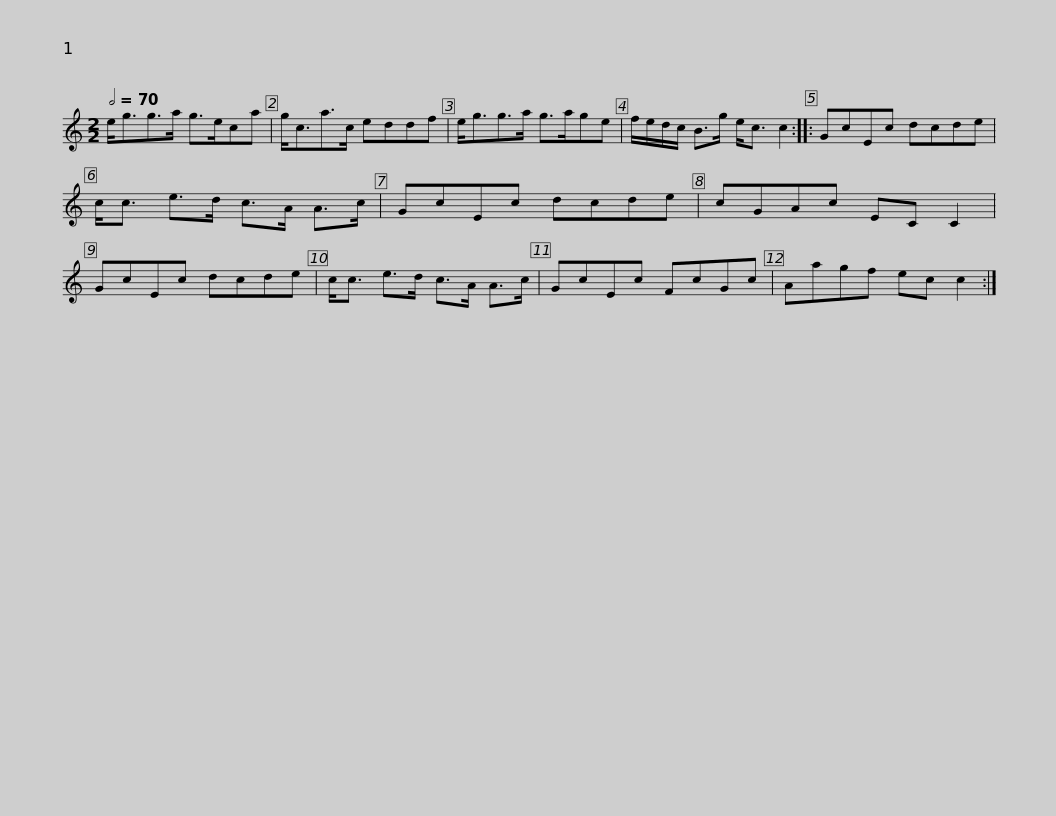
X:1
L:1/8
Q:1/2=70
M:2/2
I:linebreak $
K:C
V:1 treble
V:1
 e<gg>a g>eca | g<ca>c eddf | e<gg>a g>age | f/e/d/c/ B>g e<c c2 ::$ GcEc dcde | %5
 c<c e>d c>A A>c | GcEc dcde | cGAc EC C2 | GcEc dcde |$ c<c e>d c>A A>c | %10
 GcEc FcGc | Aagf ec c2 :| %12
